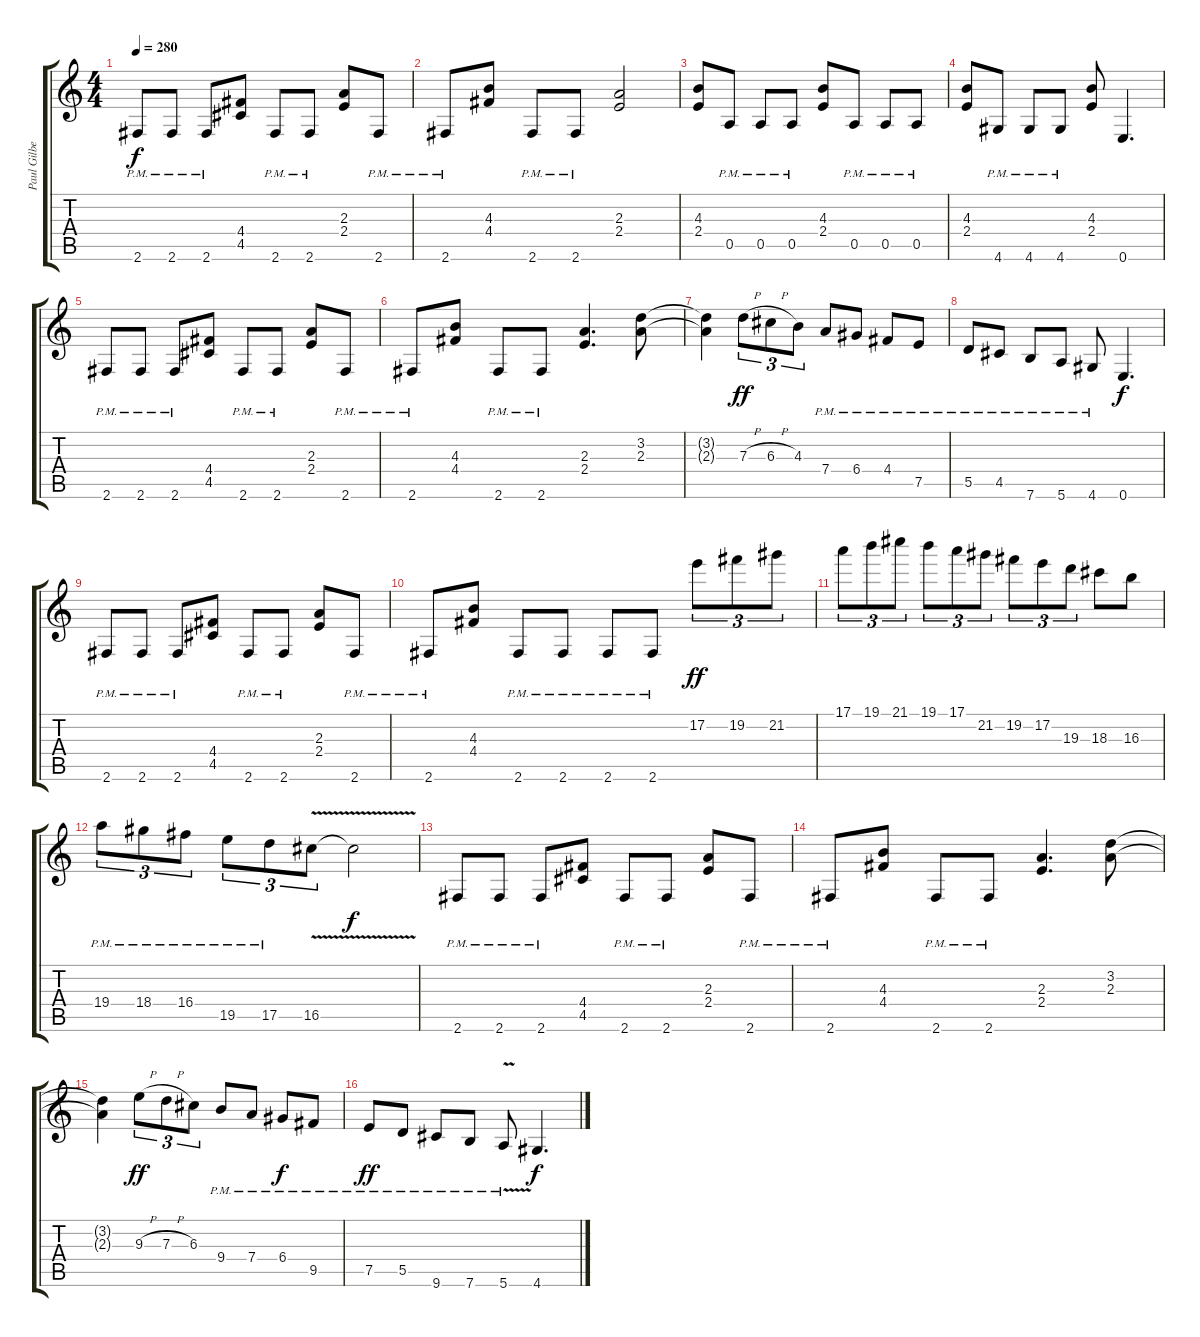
\track ("Paul Gilbert (Rhythm Guitar)" "Paul Gilbe") {instrument distortionguitar}
\staff {score tabs}
\tuning (E4 B3 G3 D3 A2 E2) {hide}
\ts (4 4)
\tempo 280
\clef g2
\ks c
2.6{pm}.8{dy f} 2.6{pm}.8 2.6{pm}.8 (4.4 4.5).8 2.6{pm}.8 2.6{pm}.8 (2.3 2.4).8 2.6{pm}.8 |
2.6{pm}.8 (4.3 4.4).8 2.6{pm}.8 2.6{pm}.8 (2.3 2.4).2 |
(4.3 2.4).8 0.5{pm}.8 0.5{pm}.8 0.5{pm}.8 (4.3 2.4).8 0.5{pm}.8 0.5{pm}.8 0.5{pm}.8 |
(4.3 2.4).8 4.6{pm}.8 4.6{pm}.8 4.6{pm}.8 (4.3 2.4).8 0.6.4{d} |
2.6{pm}.8 2.6{pm}.8 2.6{pm}.8 (4.4 4.5).8 2.6{pm}.8 2.6{pm}.8 (2.3 2.4).8 2.6{pm}.8 |
2.6{pm}.8 (4.3 4.4).8 2.6{pm}.8 2.6{pm}.8 (2.3 2.4).4{d} (3.2 2.3).8 |
(3.2{t} 2.3{t}).4 7.3{h}.8{tu (3 2) dy ff} 6.3{h}.8{tu (3 2)} 4.3.8{tu (3 2)} 7.4{pm}.8 6.4{pm}.8 4.4{pm}.8 7.5{pm}.8 |
5.5{pm}.8 4.5{pm}.8 7.6{pm}.8 5.6{pm}.8 4.6{pm}.8 0.6.4{d dy f} |
2.6{pm}.8 2.6{pm}.8 2.6{pm}.8 (4.4 4.5).8 2.6{pm}.8 2.6{pm}.8 (2.3 2.4).8 2.6{pm}.8 |
2.6{pm}.8 (4.3 4.4).8 2.6{pm}.8 2.6{pm}.8 2.6{pm}.8 2.6{pm}.8 17.2.8{tu (3 2) dy ff} 19.2.8{tu (3 2)} 21.2.8{tu (3 2)} |
17.1.8{tu (3 2)} 19.1.8{tu (3 2)} 21.1.8{tu (3 2)} 19.1.8{tu (3 2)} 17.1.8{tu (3 2)} 21.2.8{tu (3 2)} 19.2.8{tu (3 2)} 17.2.8{tu (3 2)} 19.3.8{tu (3 2)} 18.3.8 16.3.8 |
19.4{pm}.8{tu (3 2)} 18.4{pm}.8{tu (3 2)} 16.4{pm}.8{tu (3 2)} 19.5{pm}.8{tu (3 2)} 17.5{pm}.8{tu (3 2)} 16.5{v}.8{tu (3 2)} 16.5{t}.2{dy f} |
2.6{pm}.8 2.6{pm}.8 2.6{pm}.8 (4.4 4.5).8 2.6{pm}.8 2.6{pm}.8 (2.3 2.4).8 2.6{pm}.8 |
2.6{pm}.8 (4.3 4.4).8 2.6{pm}.8 2.6{pm}.8 (2.3 2.4).4{d} (3.2 2.3).8 |
(3.2{t} 2.3{t}).4 9.3{h}.8{tu (3 2) dy ff} 7.3{h}.8{tu (3 2)} 6.3.8{tu (3 2)} 9.4{pm}.8 7.4{pm}.8 6.4{pm}.8{dy f} 9.5{pm}.8 |
7.5{pm}.8{dy ff} 5.5{pm}.8 9.6{pm}.8 7.6{pm}.8 5.6{v pm}.8 4.6.4{d dy f}
